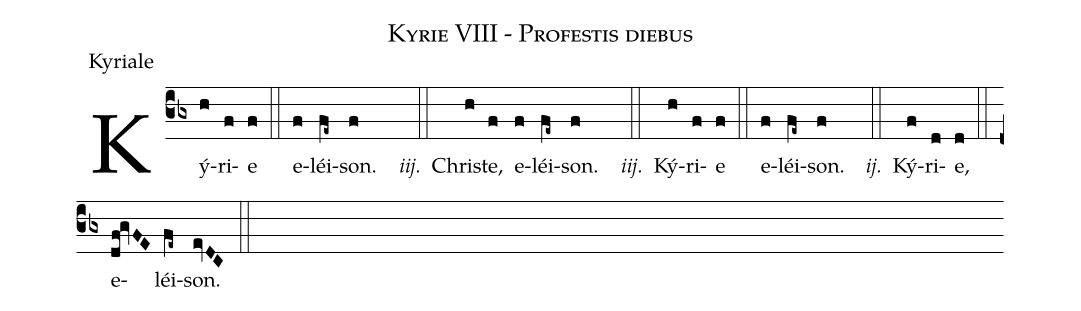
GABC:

name:Kyrie VIII - Profestis diebus;
office-part:Kyriale;
%%
(cb3) Ký(h)ri(f)e(f) (::) e(f)léi(fe~)son.(f) () <i>iij.</i>(::) Chri(h)ste,(f) e(f)léi(fe~)son.(f) () <i>iij.</i>(::) Ký(h)ri(f)e(f) (::) e(f)léi(fe~)son.(f) () <i>ij.</i>(::) Ký(f)ri(d)e,(d) (::) e(df!gvFE)léi(fe~)son.(evDC) (::)
